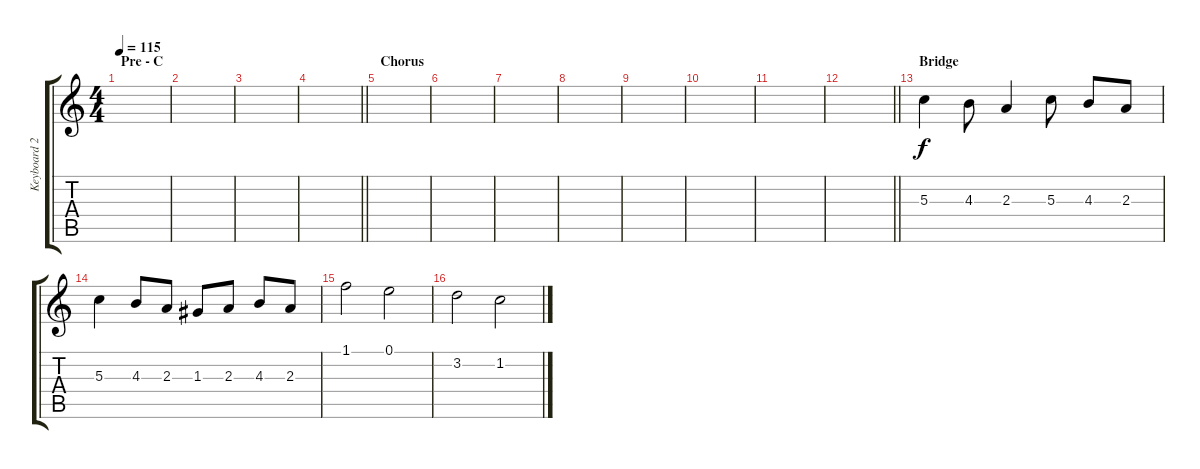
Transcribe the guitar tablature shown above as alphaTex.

\track ("Keyboard 2" "Keyboard 2") {instrument contrabass}
\staff {score tabs}
\tuning (E4 B3 G3 D3 A2 E2) {hide}
\ts (4 4)
\section ("" "Pre - C")
\tempo 115
\clef g2
\ks c
|
|
|
\barLineRight lightlight
|
\section ("" "Chorus")
|
|
|
|
|
|
|
\barLineRight lightlight
|
\section ("" "Bridge")
5.3.4 4.3.8 2.3.4 5.3.8 4.3.8 2.3.8 |
5.3.4 4.3.8 2.3.8 1.3.8 2.3.8 4.3.8 2.3.8 |
1.1.2 0.1.2 |
3.2.2 1.2.2
